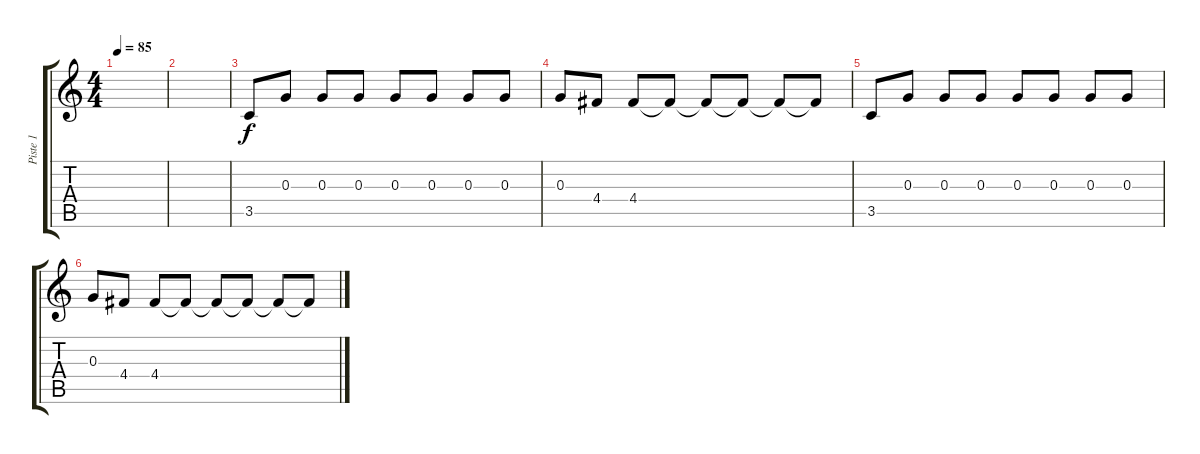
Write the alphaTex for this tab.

\track ("Piste 1" "Piste 1") {instrument electricguitarclean}
\staff {score tabs}
\tuning (E4 B3 G3 D3 A2 E2) {hide}
\ts (4 4)
\tempo 85
\clef g2
\ks c
|
|
3.5.8 0.3.8 0.3.8 0.3.8 0.3.8 0.3.8 0.3.8 0.3.8 |
0.3.8 4.4.8 4.4.8 4.4{t}.8 4.4{t}.8 4.4{t}.8 4.4{t}.8 4.4{t}.8 |
3.5.8 0.3.8 0.3.8 0.3.8 0.3.8 0.3.8 0.3.8 0.3.8 |
0.3.8 4.4.8 4.4.8 4.4{t}.8 4.4{t}.8 4.4{t}.8 4.4{t}.8 4.4{t}.8
